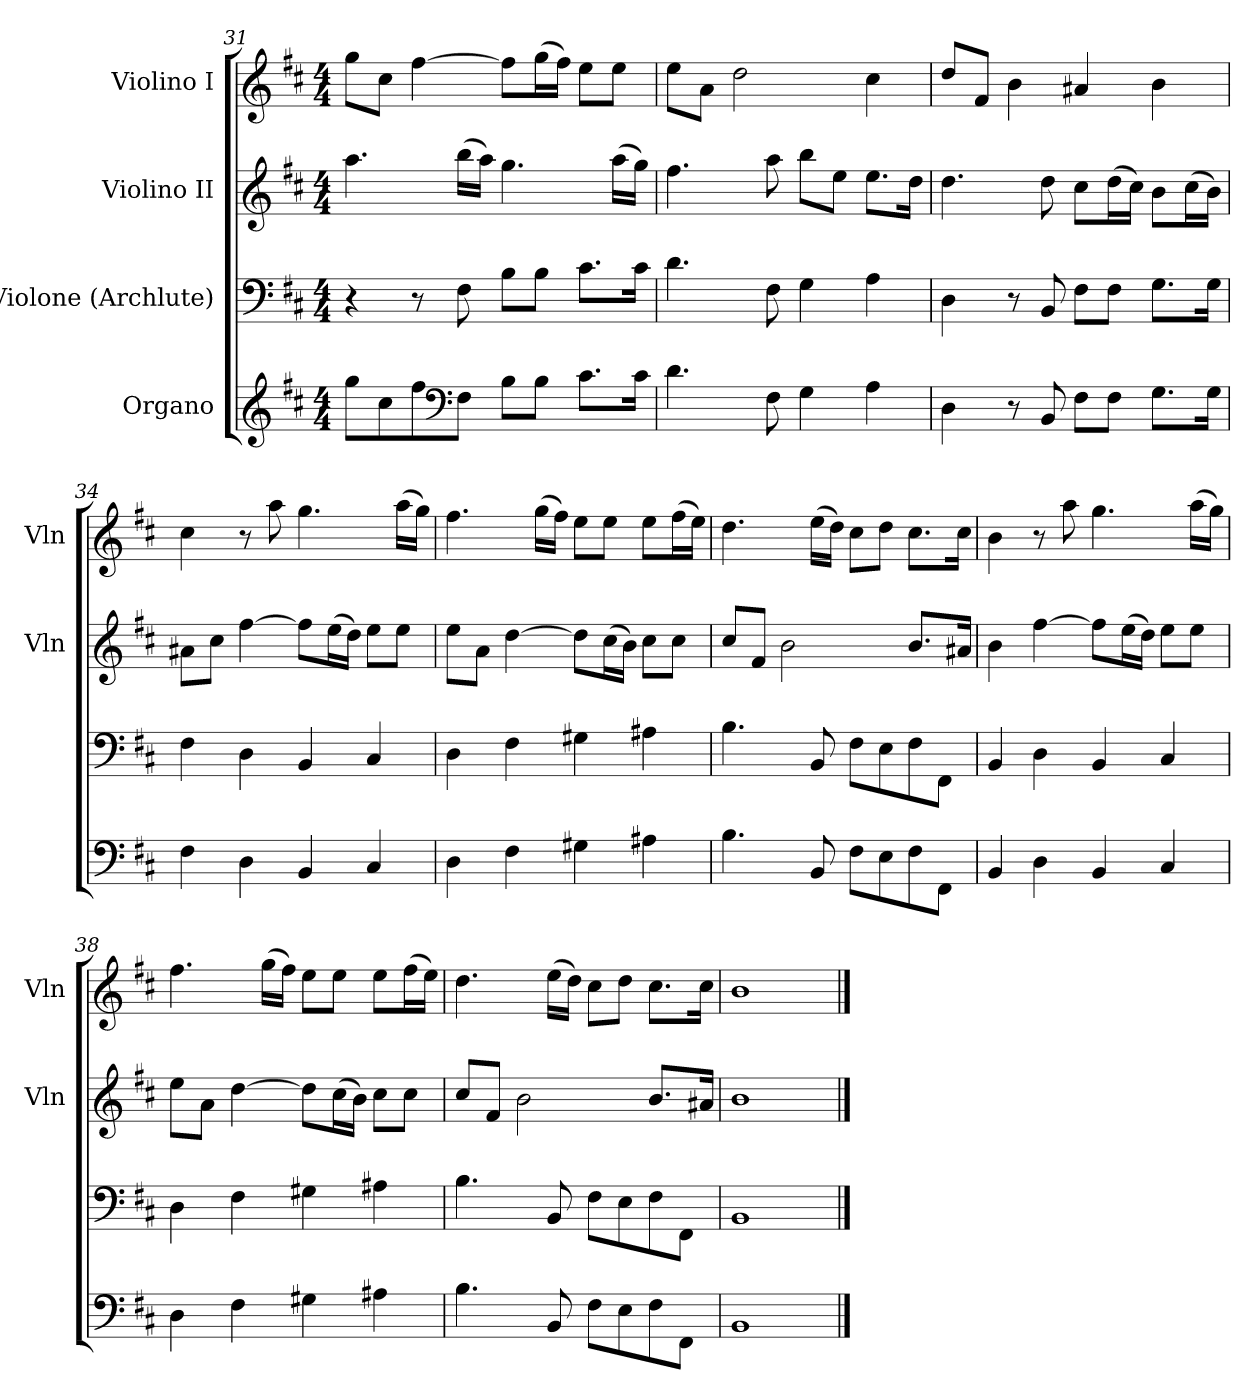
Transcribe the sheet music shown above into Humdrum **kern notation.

**kern	**kern	**kern	**kern
*part4	*part3	*part2	*part1
*staff4	*staff3	*staff2	*staff1
*I"Organo	*I"Violone (Archlute)	*I"Violino II	*I"Violino I
*	*	*I'Vln	*I'Vln
*clefG2	*clefF4	*clefG2	*clefG2
*k[f#c#]	*k[f#c#]	*k[f#c#]	*k[f#c#]
*b:	*b:	*b:	*b:
*M4/4	*M4/4	*M4/4	*M4/4
=31	=31	=31	=31
8gg\L	4r	4.aa\	8gg\L
8cc#\	.	.	8cc#\J
8ff#\	8r	.	[4ff#\
*clefF4	*	*	*
8F#\J	8F#\	(16bb\LL	.
.	.	16aa\JJ)	.
8B\L	8B\L	4.gg\	8ff#\L]
8B\J	8B\J	.	(16gg\L
.	.	.	16ff#\JJ)
8.c#\L	8.c#\L	.	8ee\L
.	.	(16aa\LL	8ee\J
16c#\Jk	16c#\Jk	16gg\JJ)	.
=32	=32	=32	=32
4.d\	4.d\	4.ff#\	8ee\L
.	.	.	8a\J
.	.	.	2dd\
8F#\	8F#\	8aa\	.
4G\	4G\	8bb\L	.
.	.	8ee\J	.
4A\	4A\	8.ee\L	4cc#\
.	.	16dd\Jk	.
=33	=33	=33	=33
4D\	4D\	4.dd\	8dd/L
.	.	.	8f#/J
8r	8r	.	4b\
8BB/	8BB/	8dd\	.
8F#\L	8F#\L	8cc#\L	4a#X/
8F#\J	8F#\J	(16dd\L	.
.	.	16cc#\JJ)	.
8.G\L	8.G\L	8b\L	4b\
.	.	(16cc#\L	.
16G\Jk	16G\Jk	16b\JJ)	.
=34	=34	=34	=34
4F#\	4F#\	8a#X\L	4cc#\
.	.	8cc#\J	.
4D\	4D\	[4ff#\	8r
.	.	.	8aa\
4BB/	4BB/	8ff#\L]	4.gg\
.	.	(16ee\L	.
.	.	16dd\JJ)	.
4C#/	4C#/	8ee\L	.
.	.	8ee\J	(16aa\LL
.	.	.	16gg\JJ)
=35	=35	=35	=35
4D\	4D\	8ee\L	4.ff#\
.	.	8a\J	.
4F#\	4F#\	[4dd\	.
.	.	.	(16gg\LL
.	.	.	16ff#\JJ)
4G#X\	4G#X\	8dd\L]	8ee\L
.	.	(16cc#\L	8ee\J
.	.	16b\JJ)	.
4A#X\	4A#X\	8cc#\L	8ee\L
.	.	8cc#\J	(16ff#\L
.	.	.	16ee\JJ)
=36	=36	=36	=36
4.B\	4.B\	8cc#/L	4.dd\
.	.	8f#/J	.
.	.	2b\	.
8BB/	8BB/	.	(16ee\LL
.	.	.	16dd\JJ)
8F#\L	8F#\L	.	8cc#\L
8E\	8E\	.	8dd\J
8F#\	8F#\	8.b/L	8.cc#\L
8FF#\J	8FF#\J	.	.
.	.	16a#X/Jk	16cc#\Jk
=37	=37	=37	=37
4BB/	4BB/	4b\	4b\
4D\	4D\	[4ff#\	8r
.	.	.	8aa\
4BB/	4BB/	8ff#\L]	4.gg\
.	.	(16ee\L	.
.	.	16dd\JJ)	.
4C#/	4C#/	8ee\L	.
.	.	8ee\J	(16aa\LL
.	.	.	16gg\JJ)
=38	=38	=38	=38
4D\	4D\	8ee\L	4.ff#\
.	.	8a\J	.
4F#\	4F#\	[4dd\	.
.	.	.	(16gg\LL
.	.	.	16ff#\JJ)
4G#X\	4G#X\	8dd\L]	8ee\L
.	.	(16cc#\L	8ee\J
.	.	16b\JJ)	.
4A#X\	4A#X\	8cc#\L	8ee\L
.	.	8cc#\J	(16ff#\L
.	.	.	16ee\JJ)
=39	=39	=39	=39
4.B\	4.B\	8cc#/L	4.dd\
.	.	8f#/J	.
.	.	2b\	.
8BB/	8BB/	.	(16ee\LL
.	.	.	16dd\JJ)
8F#\L	8F#\L	.	8cc#\L
8E\	8E\	.	8dd\J
8F#\	8F#\	8.b/L	8.cc#\L
8FF#\J	8FF#\J	.	.
.	.	16a#X/Jk	16cc#\Jk
=40	=40	=40	=40
1BB/	1BB/	1b\	1b\
==	==	==	==
*-	*-	*-	*-
